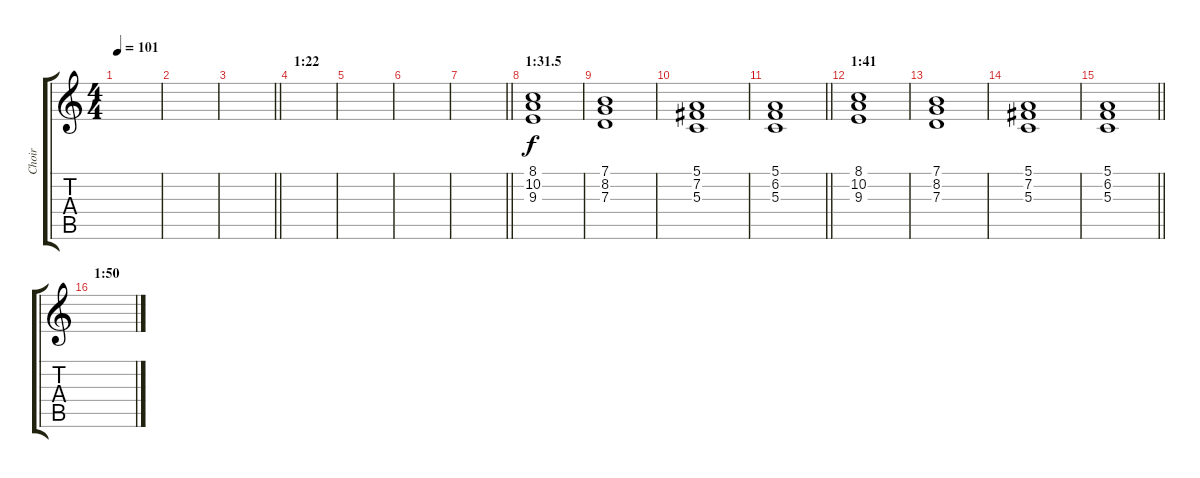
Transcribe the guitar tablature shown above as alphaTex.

\track ("Choir" "Choir") {instrument choiraahs}
\staff {score tabs}
\tuning (E4 B3 G3 D3 A2 E2) {hide}
\ts (4 4)
\tempo 101
\clef g2
\ks c
|
|
\barLineRight lightlight
|
\section ("" "1:22")
|
|
|
\barLineRight lightlight
|
\section ("" "1:31.5")
(8.1 10.2 9.3).1 |
(7.1 8.2 7.3).1 |
(5.1 7.2 5.3).1 |
\barLineRight lightlight
(5.1 6.2 5.3).1 |
\section ("" "1:41")
(8.1 10.2 9.3).1 |
(7.1 8.2 7.3).1 |
(5.1 7.2 5.3).1 |
\barLineRight lightlight
(5.1 6.2 5.3).1 |
\section ("" "1:50")
